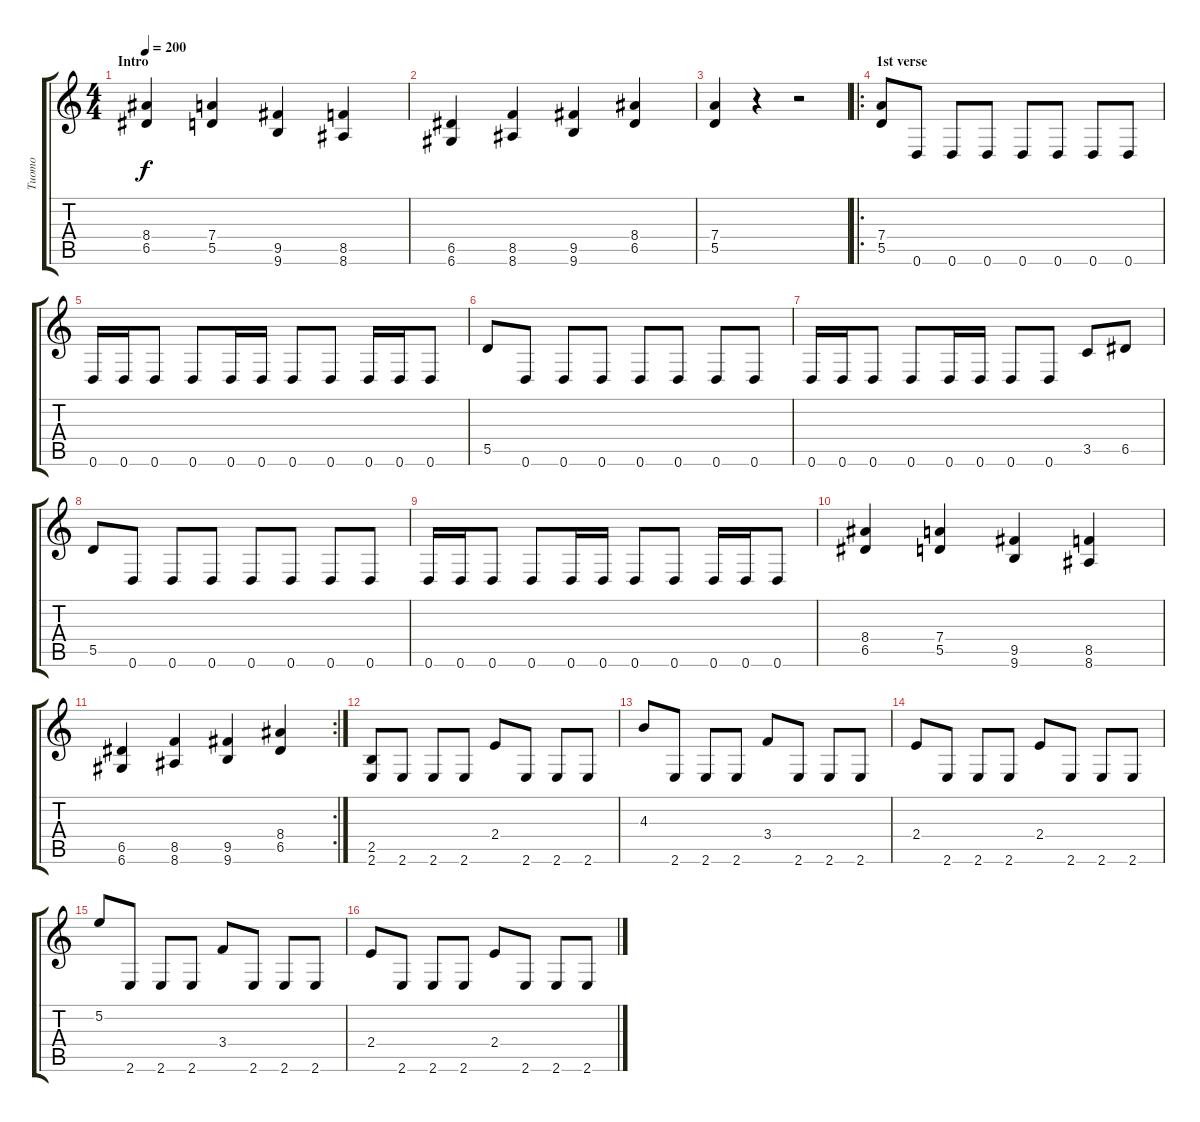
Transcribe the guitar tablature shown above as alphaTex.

\track ("Tuomo" "Tuomo") {instrument distortionguitar}
\staff {score tabs}
\tuning (E4 B3 G3 D3 A2 D2) {hide}
\ts (4 4)
\section ("" "Intro")
\tempo 200
\clef g2
\ks c
(8.4 6.5).4{dy f instrument distortionguitar} (7.4 5.5).4 (9.5 9.6).4 (8.5 8.6).4 |
(6.5 6.6).4 (8.5 8.6).4 (9.5 9.6).4 (8.4 6.5).4 |
(7.4 5.5).4 r.4 r.2 |
\ro
\section ("" "1st verse")
(7.4 5.5).8 0.6.8 0.6.8 0.6.8 0.6.8 0.6.8 0.6.8 0.6.8 |
0.6.16 0.6.16 0.6.8 0.6.8 0.6.16 0.6.16 0.6.8 0.6.8 0.6.16 0.6.16 0.6.8 |
5.5.8 0.6.8 0.6.8 0.6.8 0.6.8 0.6.8 0.6.8 0.6.8 |
0.6.16 0.6.16 0.6.8 0.6.8 0.6.16 0.6.16 0.6.8 0.6.8 3.5.8 6.5.8 |
5.5.8 0.6.8 0.6.8 0.6.8 0.6.8 0.6.8 0.6.8 0.6.8 |
0.6.16 0.6.16 0.6.8 0.6.8 0.6.16 0.6.16 0.6.8 0.6.8 0.6.16 0.6.16 0.6.8 |
(8.4 6.5).4 (7.4 5.5).4 (9.5 9.6).4 (8.5 8.6).4 |
\rc 2
(6.5 6.6).4 (8.5 8.6).4 (9.5 9.6).4 (8.4 6.5).4 |
(2.5 2.6).8 2.6.8 2.6.8 2.6.8 2.4.8 2.6.8 2.6.8 2.6.8 |
4.3.8 2.6.8 2.6.8 2.6.8 3.4.8 2.6.8 2.6.8 2.6.8 |
2.4.8 2.6.8 2.6.8 2.6.8 2.4.8 2.6.8 2.6.8 2.6.8 |
5.2.8 2.6.8 2.6.8 2.6.8 3.4.8 2.6.8 2.6.8 2.6.8 |
2.4.8 2.6.8 2.6.8 2.6.8 2.4.8 2.6.8 2.6.8 2.6.8
